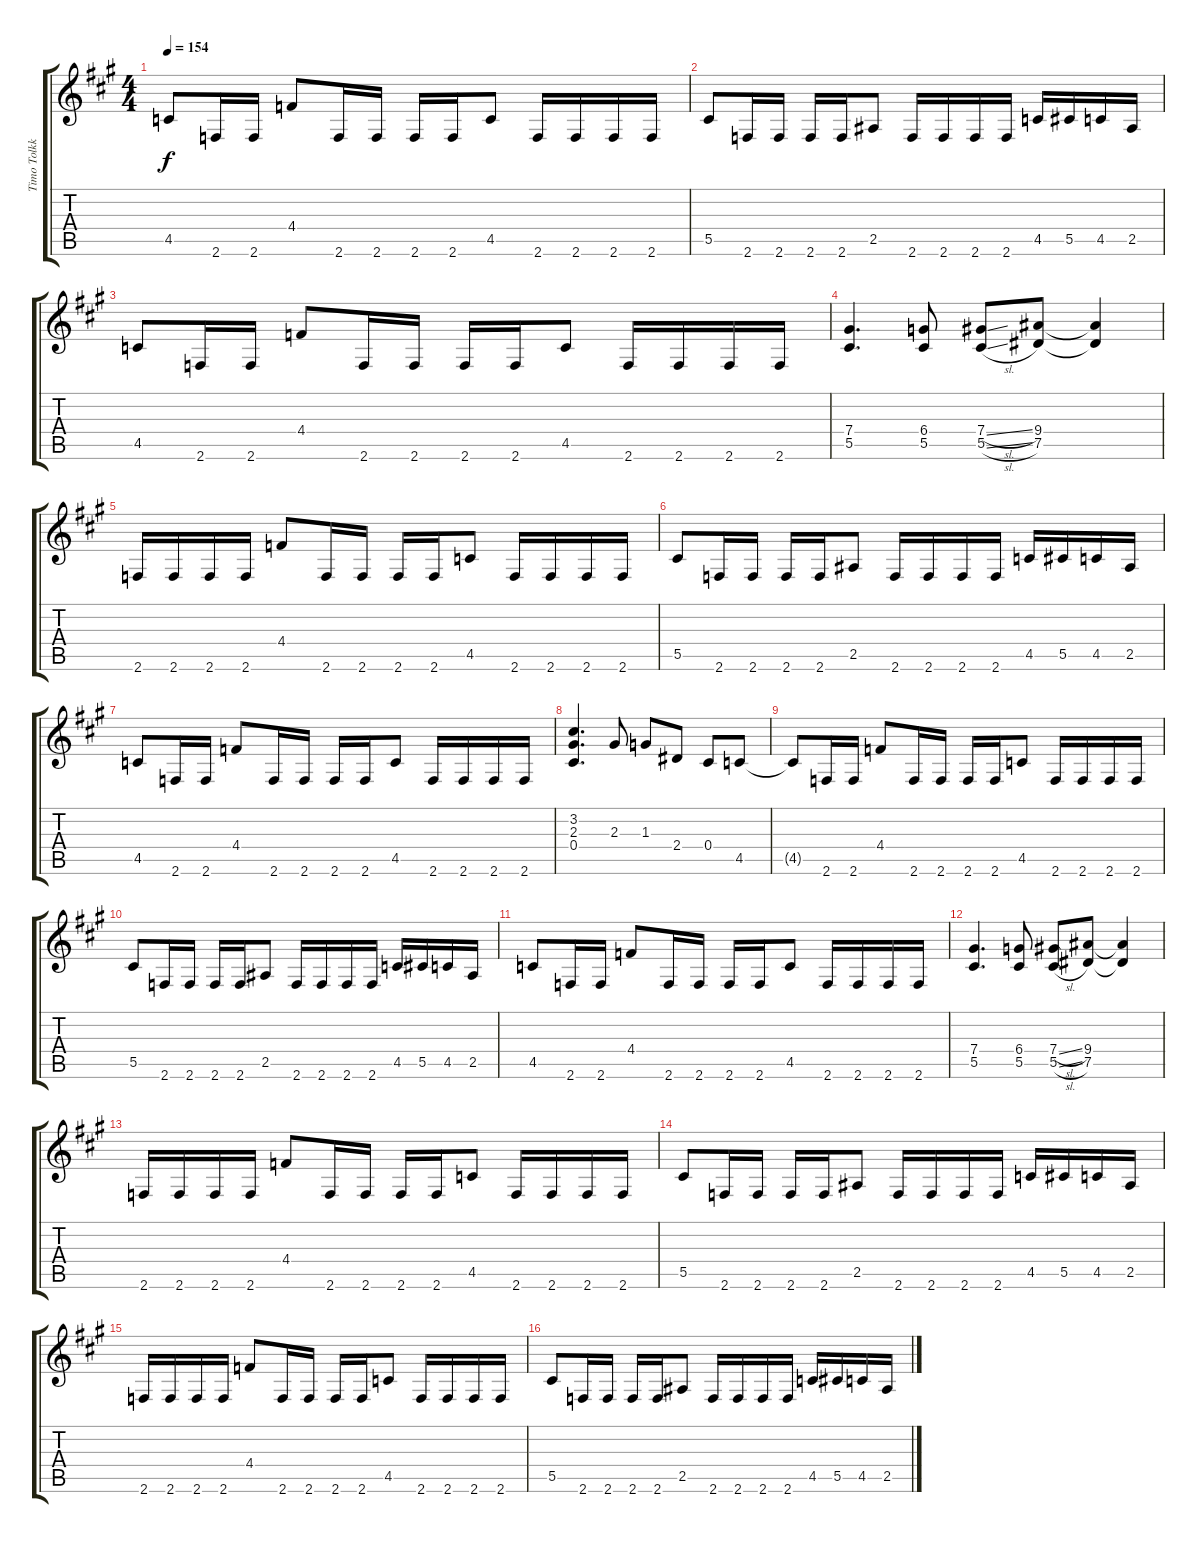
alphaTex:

\track ("Timo Tolkki I" "Timo Tolkk") {instrument distortionguitar}
\staff {score tabs}
\tuning (Eb4 Bb3 Gb3 Db3 Ab2 Eb2) {hide}
\ts (4 4)
\tempo 154
\clef g2
\ks a
4.5{t}.8{dy f} 2.6.16 2.6.16 4.4.8 2.6.16 2.6.16 2.6.16 2.6.16 4.5.8 2.6.16 2.6.16 2.6.16 2.6.16 |
5.5.8 2.6.16 2.6.16 2.6.16 2.6.16 2.5.8 2.6.16 2.6.16 2.6.16 2.6.16 4.5.16 5.5.16 4.5.16 2.5.16 |
4.5.8 2.6.16 2.6.16 4.4.8 2.6.16 2.6.16 2.6.16 2.6.16 4.5.8 2.6.16 2.6.16 2.6.16 2.6.16 |
(7.4 5.5).4{d} (6.4 5.5).8 (7.4{sl} 5.5{sl}).8 (9.4 7.5).8 (9.4{t} 7.5{t}).4 |
2.6.16 2.6.16 2.6.16 2.6.16 4.4.8 2.6.16 2.6.16 2.6.16 2.6.16 4.5.8 2.6.16 2.6.16 2.6.16 2.6.16 |
5.5.8 2.6.16 2.6.16 2.6.16 2.6.16 2.5.8 2.6.16 2.6.16 2.6.16 2.6.16 4.5.16 5.5.16 4.5.16 2.5.16 |
4.5.8 2.6.16 2.6.16 4.4.8 2.6.16 2.6.16 2.6.16 2.6.16 4.5.8 2.6.16 2.6.16 2.6.16 2.6.16 |
(3.2 2.3 0.4).4{d} 2.3.8 1.3.8 2.4.8 0.4.8 4.5.8 |
4.5{t}.8 2.6.16 2.6.16 4.4.8 2.6.16 2.6.16 2.6.16 2.6.16 4.5.8 2.6.16 2.6.16 2.6.16 2.6.16 |
5.5.8 2.6.16 2.6.16 2.6.16 2.6.16 2.5.8 2.6.16 2.6.16 2.6.16 2.6.16 4.5.16 5.5.16 4.5.16 2.5.16 |
4.5.8 2.6.16 2.6.16 4.4.8 2.6.16 2.6.16 2.6.16 2.6.16 4.5.8 2.6.16 2.6.16 2.6.16 2.6.16 |
(7.4 5.5).4{d} (6.4 5.5).8 (7.4{sl} 5.5{sl}).8 (9.4 7.5).8 (9.4{t} 7.5{t}).4 |
2.6.16 2.6.16 2.6.16 2.6.16 4.4.8 2.6.16 2.6.16 2.6.16 2.6.16 4.5.8 2.6.16 2.6.16 2.6.16 2.6.16 |
5.5.8 2.6.16 2.6.16 2.6.16 2.6.16 2.5.8 2.6.16 2.6.16 2.6.16 2.6.16 4.5.16 5.5.16 4.5.16 2.5.16 |
2.6.16 2.6.16 2.6.16 2.6.16 4.4.8 2.6.16 2.6.16 2.6.16 2.6.16 4.5.8 2.6.16 2.6.16 2.6.16 2.6.16 |
5.5.8 2.6.16 2.6.16 2.6.16 2.6.16 2.5.8 2.6.16 2.6.16 2.6.16 2.6.16 4.5.16 5.5.16 4.5.16 2.5.16
